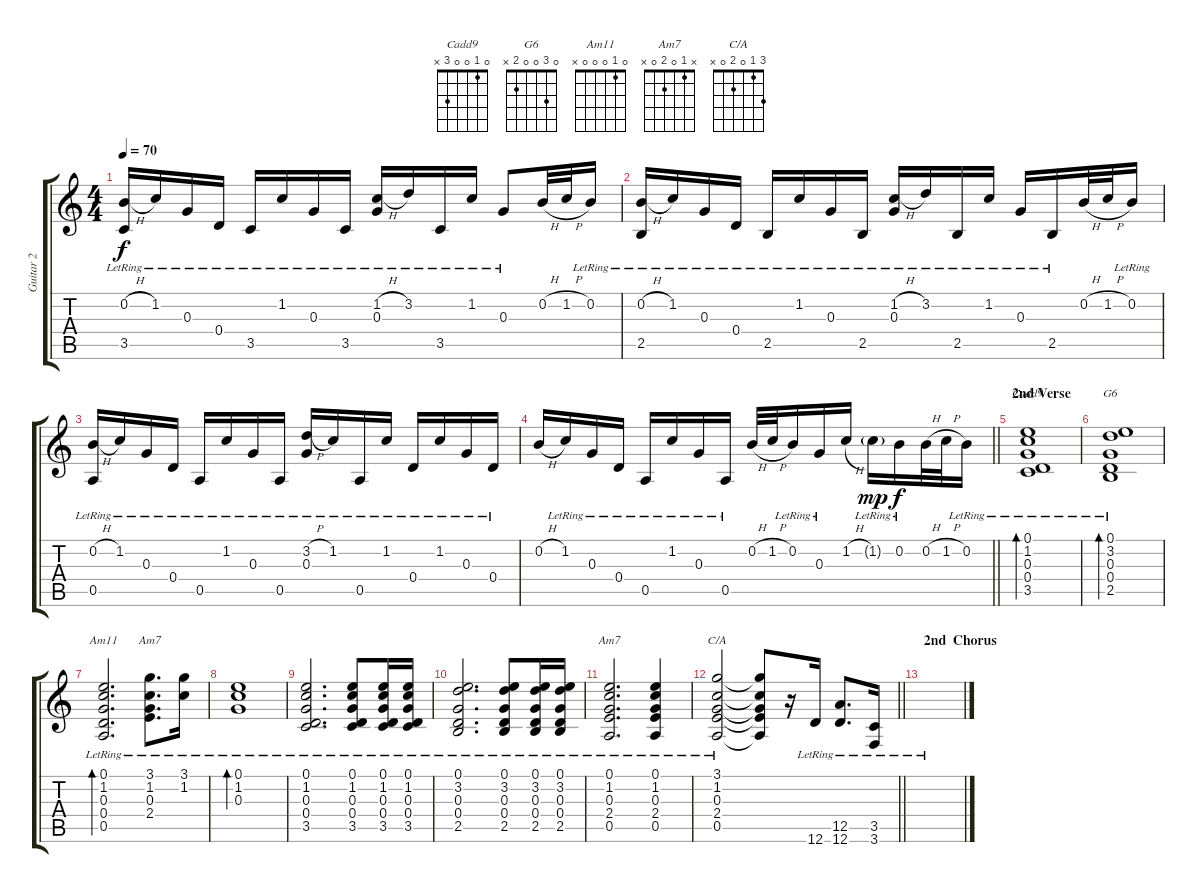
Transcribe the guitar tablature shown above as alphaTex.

\track ("Guitar 2" "Guitar 2") {instrument electricguitarjazz}
\staff {score tabs}
\tuning (E4 B3 G3 D3 A2 D2) {hide}
\chord ("Cadd9" 0 1 0 0 3 x)
\chord ("G6" 0 3 0 0 2 x)
\chord ("Am11" 0 1 0 0 0 x)
\chord ("Am7" 3 1 0 2 0 x)
\chord ("Am7" x 1 0 2 0 x)
\chord ("C/A" 3 1 0 2 0 x)
\ts (4 4)
\tempo 70
\clef g2
\ks c
(0.2{h} 3.5{lr}).16{dy f} 1.2{lr}.16 0.3{lr}.16 0.4{lr}.16 3.5{lr}.16 1.2{lr}.16 0.3{lr}.16 3.5{lr}.16 (1.2{h} 0.3{lr}).16 3.2{lr}.16 3.5{lr}.16 1.2{lr}.16 0.3{lr}.8 0.2{h}.32 1.2{h}.32 0.2{lr}.16 |
(0.2{h} 2.5{lr}).16 1.2{lr}.16 0.3{lr}.16 0.4{lr}.16 2.5{lr}.16 1.2{lr}.16 0.3{lr}.16 2.5{lr}.16 (1.2{h} 0.3{lr}).16 3.2{lr}.16 2.5{lr}.16 1.2{lr}.16 0.3{lr}.16 2.5{lr}.16 0.2{h}.32 1.2{h}.32 0.2{lr}.16 |
(0.2{h} 0.5{lr}).16 1.2{lr}.16 0.3{lr}.16 0.4{lr}.16 0.5{lr}.16 1.2{lr}.16 0.3{lr}.16 0.5{lr}.16 (3.2{h} 0.3{lr}).16 1.2{lr}.16 0.5{lr}.16 1.2{lr}.16 0.4{lr}.16 1.2{lr}.16 0.3{lr}.16 0.4{lr}.16 |
\barLineRight lightlight
0.2{h}.16 1.2{lr}.16 0.3{lr}.16 0.4{lr}.16 0.5{lr}.16 1.2{lr}.16 0.3{lr}.16 0.5{lr}.16 0.2{h}.32 1.2{h}.32 0.2{lr}.16 0.3{lr}.16 1.2{h}.16 1.2{g lr}.16{dy mp} 0.2{lr}.16{dy f} 0.2{h}.32 1.2{h}.32 0.2{lr}.16 |
\section ("" "2nd Verse")
(0.1{lr} 1.2{lr} 0.3{lr} 0.4{lr} 3.5{lr}).1{bd 30 ch "Cadd9"} |
(0.1{lr} 3.2{lr} 0.3{lr} 0.4{lr} 2.5{lr}).1{bd 30 ch "G6"} |
(0.1{lr} 1.2{lr} 0.3{lr} 0.4{lr} 0.5{lr}).2{d bd 30 ch "Am11"} (3.1{lr} 1.2{lr} 0.3{lr} 2.4{lr}).8{d ch "Am7"} (3.1{lr} 1.2{lr}).16 |
(0.1{lr} 1.2{lr} 0.3{lr}).1{bd 30} |
(0.1{lr} 1.2{lr} 0.3{lr} 0.4{lr} 3.5{lr}).2{d} (0.1{lr} 1.2{lr} 0.3{lr} 0.4{lr} 3.5{lr}).8 (0.1{lr} 1.2{lr} 0.3{lr} 0.4{lr} 3.5{lr}).16 (0.1{lr} 1.2{lr} 0.3{lr} 0.4{lr} 3.5{lr}).16 |
(0.1{lr} 3.2{lr} 0.3{lr} 0.4{lr} 2.5{lr}).2{d} (0.1{lr} 3.2{lr} 0.3{lr} 0.4{lr} 2.5{lr}).8 (0.1{lr} 3.2{lr} 0.3{lr} 0.4{lr} 2.5{lr}).16 (0.1{lr} 3.2{lr} 0.3{lr} 0.4{lr} 2.5{lr}).16 |
(0.1{lr} 1.2{lr} 0.3{lr} 2.4{lr} 0.5{lr}).2{d ch "Am7"} (0.1{lr} 1.2{lr} 0.3{lr} 2.4{lr} 0.5{lr}).4 |
\barLineRight lightlight
(3.1{lr} 1.2{lr} 0.3{lr} 2.4{lr} 0.5{lr}).2{ch "C/A"} (3.1{t} 1.2{t} 0.3{t} 2.4{t} 0.5{t}).8 r.16 12.6{lr}.16 (12.5 12.6{lr}).8{d} (3.5{lr} 3.6{lr}).16 |
\section ("" "2nd  Chorus")
